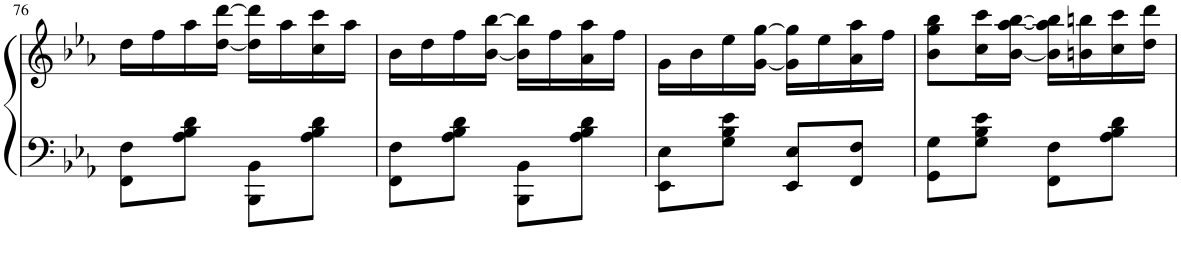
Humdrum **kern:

**kern	**kern
*part1	*part1
*staff2	*staff1
*I"Piano	*
*I'Pno.	*
!!LO:PB:g=z
*clefF4	*clefG2
*k[b-e-a-]	*k[b-e-a-]
*M2/4	*M2/4
=76	=76
8FF\ 8F\L	16dd\LL
.	16ff\
8A-\ 8B-\ 8d\J	16aa-\
.	[16dd\ [16ddd\JJ
8BBB-\ 8BB-\L	16dd\] 16ddd\]LL
.	16aa-\
8A-\ 8B-\ 8d\J	16cc\ 16ccc\
.	16aa-\JJ
=77	=77
8FF\ 8F\L	16b-\LL
.	16dd\
8A-\ 8B-\ 8d\J	16ff\
.	[16b-\ [16bb-\JJ
8BBB-\ 8BB-\L	16b-\] 16bb-\]LL
.	16ff\
8A-\ 8B-\ 8d\J	16a-\ 16aa-\
.	16ff\JJ
=78	=78
8EE-\ 8E-\L	16g\LL
.	16b-\
8G\ 8B-\ 8e-\J	16ee-\
.	[16g\ [16gg\JJ
8EE-/ 8E-/L	16g\] 16gg\]LL
.	16ee-\
8FF/ 8F/J	16a-\ 16aa-\
.	16ff\JJ
=79	=79
8GG\ 8G\L	8b-\ 8gg\ 8bb-\L
8G\ 8B-\ 8e-\J	16cc\ 16ccc\L
.	[16b-\ [16aa-\ [16bb-\JJ
8FF\ 8F\L	16b-\] 16aa-\] 16bb-\]LL
.	16bn\ 16bbn\
8A-\ 8B-\ 8d\J	16cc\ 16ccc\
.	16dd\ 16ddd\JJ
=	=
*-	*-
